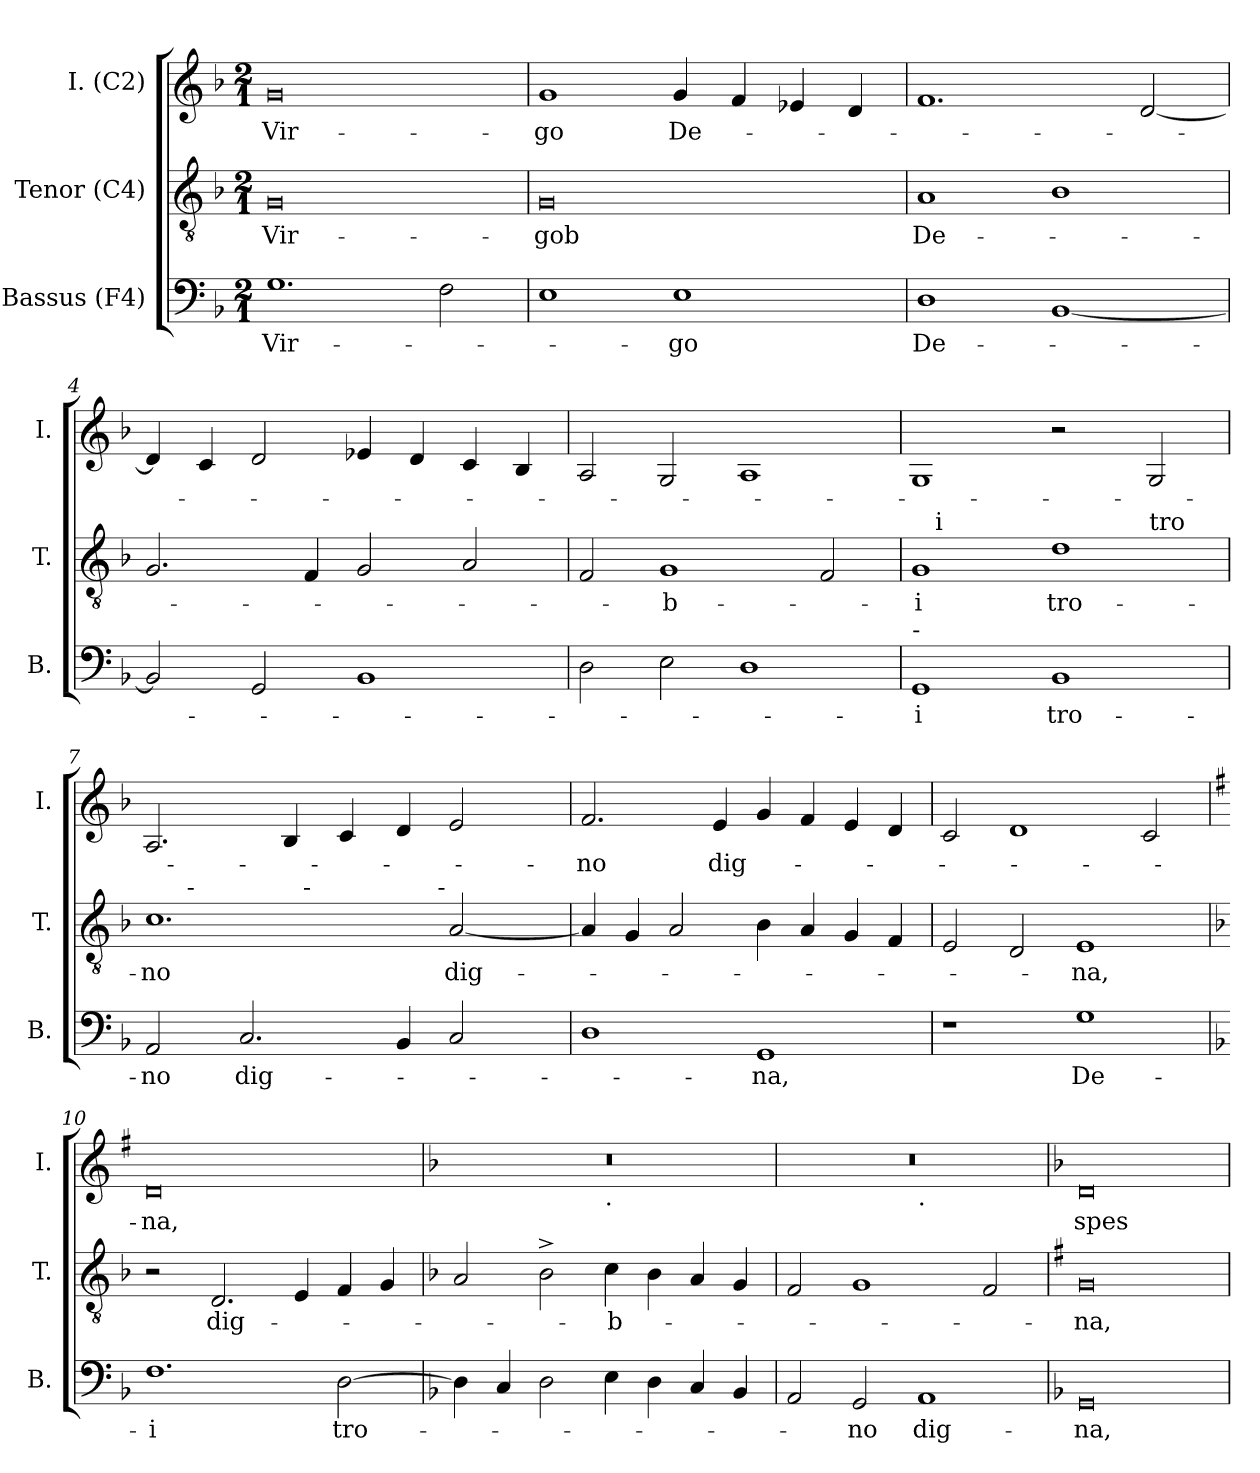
**kern	**text	**kern	**text	**kern	**text
*part3	*part3	*part2	*part2	*part1	*part1
*staff3	*staff3	*staff2	*staff2	*staff1	*staff1
*I"Bassus (F4)	*	*I"Tenor (C4)	*	*I"I. (C2)	*
*I'B.	*	*I'T.	*	*I'I.	*
*clefF4	*	*clefGv2	*	*clefG2	*
*k[b-]	*	*k[b-]	*	*k[b-]	*
*F:	*	*F:	*	*F:	*
*M2/1	*	*M2/1	*	*M2/1	*
=1	=1	=1	=1	=1	=1
!	!LO:LY:b	!	!LO:LY:b	!	!LO:LY:b
1.G	Vir-	0G	Vir-	0g	Vir-
2F\	.	.	.	.	.
=2	=2	=2	=2	=2	=2
!	!	!	!LO:LY:b:rj	!	!LO:LY:b
1E	.	0G	-gob	1g	-go
!	!LO:LY:b	!	!	!	!LO:LY:b
1E	-go	.	.	4g/	De-
.	.	.	.	4f/	.
.	.	.	.	4e-/	.
.	.	.	.	4d/	.
=3	=3	=3	=3	=3	=3
!	!LO:LY:b	!	!LO:LY:b	!	!
1D	De-	1A	De-	1.f	.
[<1BB-	.	1B-	.	.	.
.	.	.	.	[<2d/	.
=4	=4	=4	=4	=4	=4
2BB-/]	.	2.G/	.	4d/]	.
.	.	.	.	4c/	.
2GG/	.	.	.	2d/	.
.	.	4F/	.	.	.
1BB-	.	2G/	.	4e-/	.
.	.	.	.	4d/	.
.	.	2A/	.	4c/	.
.	.	.	.	4B-/	.
=5	=5	=5	=5	=5	=5
2D\	.	2F/	.	2A/	.
!	!	!	!LO:LY:b:rj	!	!
2E\	.	1G	-b-	2G/	.
1D	.	.	.	1A	.
.	.	2F/	.	.	.
!!LO:LB:g=z
=6	=6	=6	=6	=6	=6
!	!	!LO:TX:a:t=-	!	!	!
!LO:TX:a:t=-	!	!	!	!	!
!	!LO:LY:b:rj	!	!LO:LY:b:rj	!	!
*	*	*^	*	*	*
*	*	*	*^	*	*	*
1GG	-i	1G	16ryy	1.ryy	-i	1G	.
!	!	!	!LO:TX:a:t=i	!	!	!	!
.	.	.	1ryy	.	.	.	.
!	!LO:LY:b	!	!	!	!LO:LY:b	!	!
1BB-	tro-	1d	.	.	tro-	2r	.
.	.	.	2...ryy	.	.	.	.
!	!	!	!	!LO:TX:a:t=tro	!	!	!
.	.	.	.	2ryy	.	2G/	.
=7	=7	=7	=7	=7	=7	=7	=7
!	!LO:LY:b	!	!	!	!LO:LY:b	!	!
*	*	*	*	*^	*	*	*
2AA/	-no	1.c	8ryy	2ryy	1ryy	-no	2.A/	.
.	.	.	32ryy	.	.	.	.	.
!	!	!	!LO:TX:a:t=-	!	!	!	!	!
.	.	.	1ryy	.	.	.	.	.
!	!LO:LY:b	!	!	!	!	!	!	!
2.C/	dig-	.	.	4ryy	.	.	.	.
.	.	.	.	16ryy	.	.	4B-/	.
!	!	!	!	!LO:TX:a:t=-	!	!	!	!
.	.	.	.	1ryy	.	.	.	.
.	.	.	.	.	4...ryy	.	4c/	.
.	.	.	2ryy	.	.	.	.	.
4BB-/	.	.	.	.	.	.	4d/	.
!	!	!	!	!	!LO:TX:a:t=-	!	!	!
.	.	.	.	.	2ryy	.	.	.
!	!	!	!	!	!	!LO:LY:b	!	!
2C/	.	[<2A/	.	.	.	dig-	2e/	.
.	.	.	4ryy	.	.	.	.	.
.	.	.	.	8.ryy	.	.	.	.
.	.	.	16.ryy	.	.	.	.	.
.	.	.	.	.	32ryy	.	.	.
=8	=8	=8	=8	=8	=8	=8	=8	=8
!	!	!	!	!	!	!	!	!LO:LY:b
*	*	*v	*v	*v	*v	*	*	*
1D	.	4A/]	.	2.f/	-no
.	.	4G/	.	.	.
.	.	2A/	.	.	.
!	!	!	!	!	!LO:LY:b
.	.	.	.	4e/	dig-
!	!LO:LY:b	!	!	!	!
1GG	-na,	4B-\	.	4g/	.
.	.	4A/	.	4f/	.
.	.	4G/	.	4e/	.
.	.	4F/	.	4d/	.
=9	=9	=9	=9	=9	=9
1r	.	2E/	.	2c/	.
.	.	2D/	.	1d	.
!	!LO:LY:b	!	!LO:LY:b	!	!
1G	De-	1E	-na,	.	.
.	.	.	.	2c/	.
=10	=10	=10	=10	=10	=10
*	*	*	*	*k[f#]	*
*	*	*	*	*G:	*
!	!LO:LY:b:rj	!	!	!	!LO:LY:b
1.F	-i	2r	.	0d	-na,
!	!	!	!LO:LY:b	!	!
.	.	2.D/	dig-	.	.
.	.	4E/	.	.	.
!	!LO:LY:b	!	!	!	!
[<2D\	tro-	4F/	.	.	.
.	.	4G/	.	.	.
!!LO:LB:g=z
=11	=11	=11	=11	=11	=11
*	*	*	*	*k[b-]	*
*	*	*	*	*F:	*
*	*	*	*	*^	*
4D\]	.	2A/	.	0r	1ryy	.
4C/	.	.	.	.	.	.
2D\	.	2B-^>\	.	.	.	.
!	!	!	!	!	!LO:TX:b:t=.	!
!	!	!	!LO:LY:b:rj	!	!	!
4E\	.	4c\	-b-	.	1ryy	.
4D\	.	4B-\	.	.	.	.
4C/	.	4A/	.	.	.	.
4BB-/	.	4G/	.	.	.	.
=12	=12	=12	=12	=12	=12	=12
2AA/	.	2F/	.	0r	1ryy	.
!	!LO:LY:b	!	!	!	!	!
2GG/	-no	1G	.	.	.	.
!	!	!	!	!	!LO:TX:b:t=.	!
!	!LO:LY:b	!	!	!	!	!
1AA	dig-	.	.	.	1ryy	.
.	.	2F/	.	.	.	.
*	*	*	*	*v	*v	*
=13	=13	=13	=13	=13	=13
*	*	*k[f#]	*	*	*
*	*	*G:	*	*	*
*	*	*	*	*^	*
!	!LO:LY:b	!	!LO:LY:b	!	!	!LO:LY:b
*	*	*	*	*v	*v	*
0GG	-na,	0G	-na,	0d	spes
=	=	=	=	=	=
*-	*-	*-	*-	*-	*-
